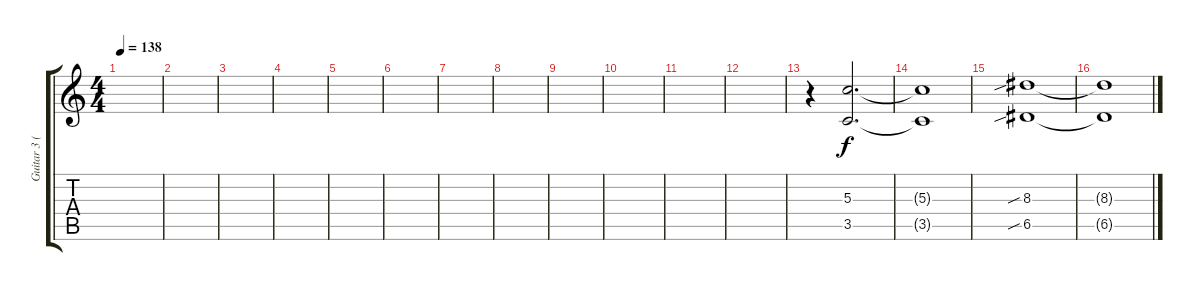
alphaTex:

\track ("Guitar 3 (lead)" "Guitar 3 (") {instrument distortionguitar}
\staff {score tabs}
\tuning (E4 B3 G3 D3 A2 D2) {hide}
\ts (4 4)
\tempo 138
\clef g2
\ks c
|
|
|
|
|
|
|
|
|
|
|
|
r.4 (5.3 3.5).2{d} |
(5.3{t} 3.5{t}).1 |
(8.3{sib} 6.5{sib}).1 |
(8.3{t} 6.5{t}).1
